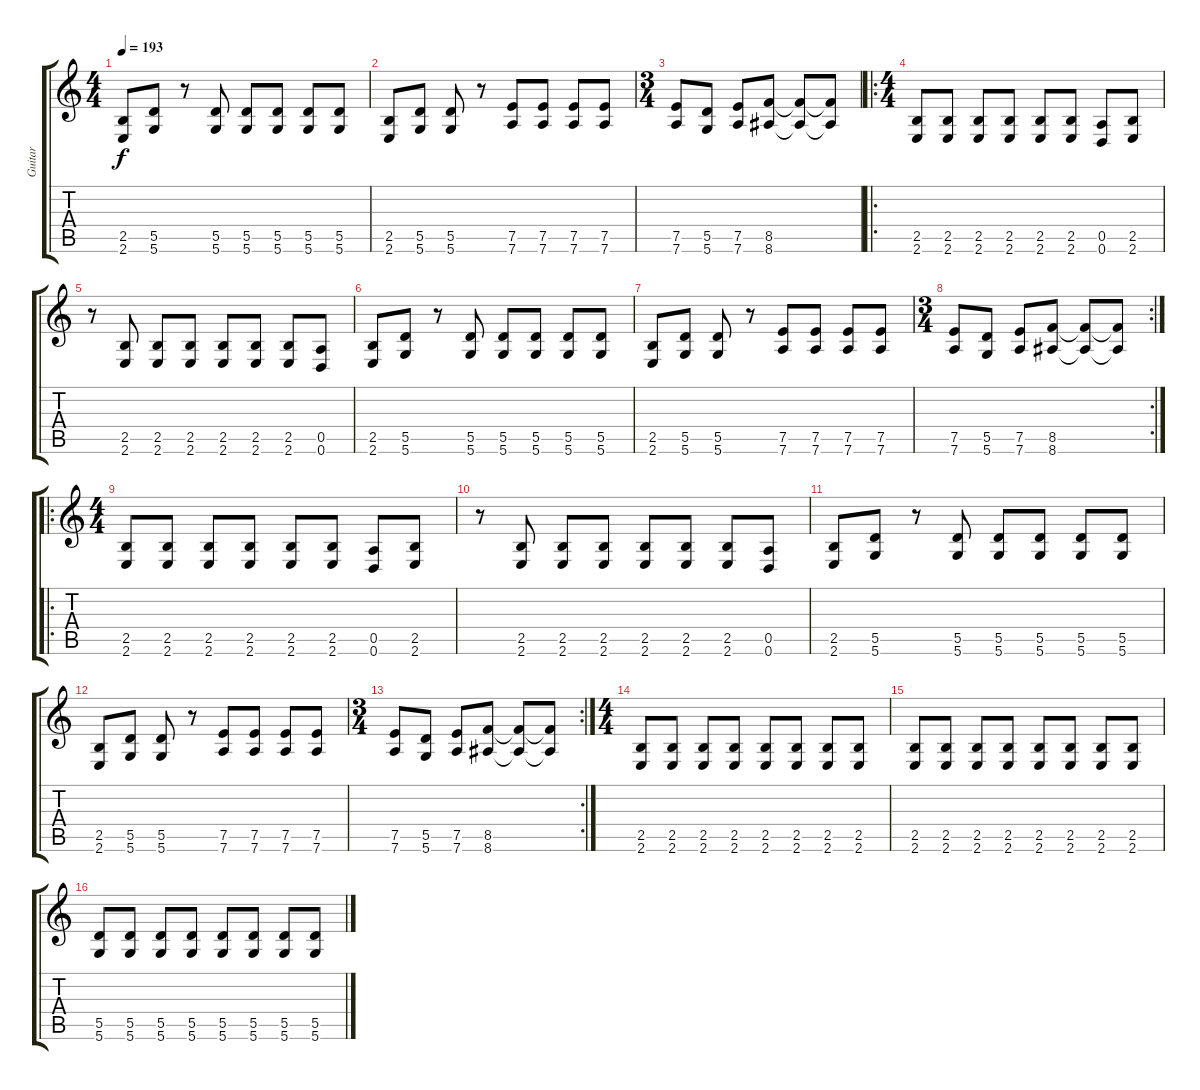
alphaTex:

\track ("Guitar" "Guitar") {instrument distortionguitar}
\staff {score tabs}
\tuning (E4 B3 G3 D3 A2 D2) {hide}
\ts (4 4)
\tempo 193
\clef g2
\ks c
(2.5 2.6).8{dy f} (5.5 5.6).8 r.8 (5.5 5.6).8 (5.5 5.6).8 (5.5 5.6).8 (5.5 5.6).8 (5.5 5.6).8 |
(2.5 2.6).8 (5.5 5.6).8 (5.5 5.6).8 r.8 (7.5 7.6).8 (7.5 7.6).8 (7.5 7.6).8 (7.5 7.6).8 |
\ts (3 4)
(7.5 7.6).8 (5.5 5.6).8 (7.5 7.6).8 (8.5 8.6).8 (8.5{t} 8.6{t}).8 (8.5{t} 8.6{t}).8 |
\ro
\ts (4 4)
(2.5 2.6).8{volume 16 instrument electricguitarmuted} (2.5 2.6).8 (2.5 2.6).8 (2.5 2.6).8 (2.5 2.6).8 (2.5 2.6).8 (0.5 0.6).8 (2.5 2.6).8 |
r.8 (2.5 2.6).8 (2.5 2.6).8 (2.5 2.6).8 (2.5 2.6).8 (2.5 2.6).8 (2.5 2.6).8 (0.5 0.6).8 |
(2.5 2.6).8 (5.5 5.6).8 r.8 (5.5 5.6).8 (5.5 5.6).8 (5.5 5.6).8 (5.5 5.6).8 (5.5 5.6).8 |
(2.5 2.6).8 (5.5 5.6).8 (5.5 5.6).8 r.8 (7.5 7.6).8 (7.5 7.6).8 (7.5 7.6).8 (7.5 7.6).8 |
\rc 2
\ts (3 4)
(7.5 7.6).8 (5.5 5.6).8 (7.5 7.6).8 (8.5 8.6).8 (8.5{t} 8.6{t}).8 (8.5{t} 8.6{t}).8 |
\ro
\ts (4 4)
(2.5 2.6).8{volume 16 instrument distortionguitar} (2.5 2.6).8 (2.5 2.6).8 (2.5 2.6).8 (2.5 2.6).8 (2.5 2.6).8 (0.5 0.6).8 (2.5 2.6).8 |
r.8 (2.5 2.6).8 (2.5 2.6).8 (2.5 2.6).8 (2.5 2.6).8 (2.5 2.6).8 (2.5 2.6).8 (0.5 0.6).8 |
(2.5 2.6).8 (5.5 5.6).8 r.8 (5.5 5.6).8 (5.5 5.6).8 (5.5 5.6).8 (5.5 5.6).8 (5.5 5.6).8 |
(2.5 2.6).8 (5.5 5.6).8 (5.5 5.6).8 r.8 (7.5 7.6).8 (7.5 7.6).8 (7.5 7.6).8 (7.5 7.6).8 |
\rc 2
\ts (3 4)
(7.5 7.6).8 (5.5 5.6).8 (7.5 7.6).8 (8.5 8.6).8 (8.5{t} 8.6{t}).8 (8.5{t} 8.6{t}).8 |
\ts (4 4)
(2.5 2.6).8 (2.5 2.6).8 (2.5 2.6).8 (2.5 2.6).8 (2.5 2.6).8 (2.5 2.6).8 (2.5 2.6).8 (2.5 2.6).8 |
(2.5 2.6).8 (2.5 2.6).8 (2.5 2.6).8 (2.5 2.6).8 (2.5 2.6).8 (2.5 2.6).8 (2.5 2.6).8 (2.5 2.6).8 |
(5.5 5.6).8 (5.5 5.6).8 (5.5 5.6).8 (5.5 5.6).8 (5.5 5.6).8 (5.5 5.6).8 (5.5 5.6).8 (5.5 5.6).8
